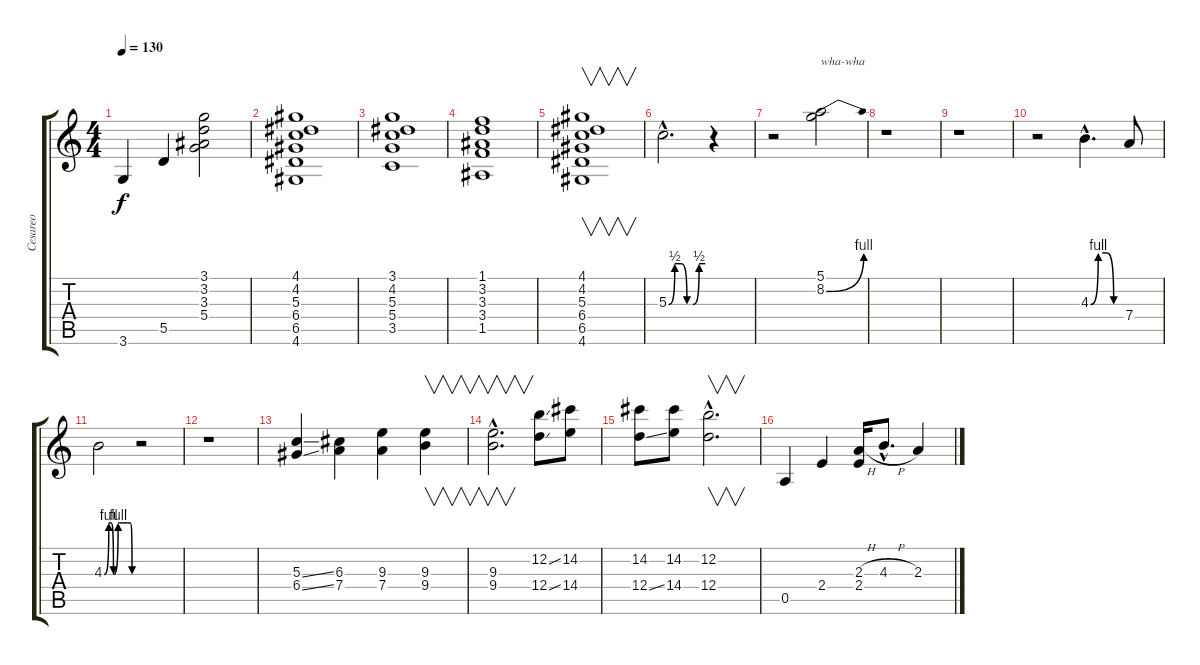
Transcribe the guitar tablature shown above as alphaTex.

\track ("Cesareo" "Cesareo") {instrument electricguitarclean}
\staff {score tabs}
\tuning (E4 B3 G3 D3 A2 E2) {hide}
\ts (4 4)
\tempo 130
\clef g2
\ks c
3.6.4{dy f} 5.5.4 (3.1 3.2 3.3 5.4).2 |
(4.1 4.2 5.3 6.4 6.5 4.6).1 |
(3.1 4.2 5.3 5.4 3.5).1 |
(1.1 3.2 3.3 3.4 1.5).1 |
(4.1 4.2 5.3 6.4 6.5 4.6).1{v} |
5.3{be (custom 0 0 10 2 20 2 30 0 40 0 50 2 60 2) hac}.2{d} r.4 |
r.2 (5.1 8.2{be (bend 0 0 60 4)}).2{txt "wha-wha"} |
r.1 |
r.1 |
r.2 4.3{be (custom 0 0 15 4 30 4 45 0 60 0) hac}.4{d} 7.4.8 |
4.3{be (custom 0 0 10 4 15 4 20 0 30 4 34 4 40 4 50 4 56 4 60 0)}.2 r.2 |
r.1 |
(5.3{ss} 6.4{ss}).4 (6.3 7.4).4 (9.3 7.4).4 (9.3 9.4).4{v} |
(9.3{hac} 9.4{hac}).2{v d} (12.2{ss} 12.4{ss}).8 (14.2 14.4).8 |
(14.2 12.4{ss}).8 (14.2 14.4).8 (12.2{hac} 12.4{hac}).2{v d} |
0.5.4 2.4.4 (2.3{h} 2.4).16 4.3{h hac}.8{d} 2.3.4
